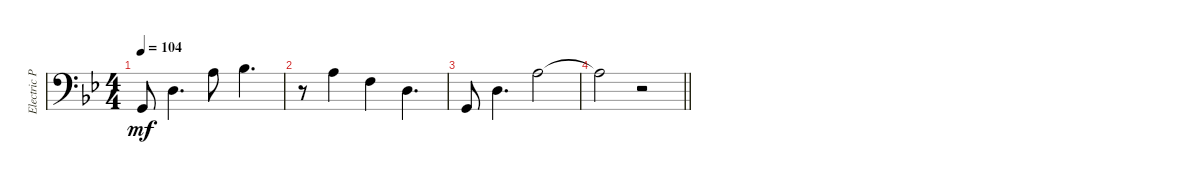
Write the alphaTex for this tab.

\track ("Electric Piano (Staff 2)" "Electric P") {instrument electricgrandpiano}
\staff {score}
\tuning (E4 B3 G3 D3 A2 E2 B1) {hide}
\ts (4 4)
\tempo 104
\clef f4
\ks bb
3.6.8{dy mf instrument electricgrandpiano} 0.4.4{d} 2.3.8 3.3.4{d} |
r.8 2.3.4 3.4.4 0.4.4{d} |
3.6.8 0.4.4{d} 2.3.2 |
\barLineRight lightlight
2.3{t}.2 r.2
